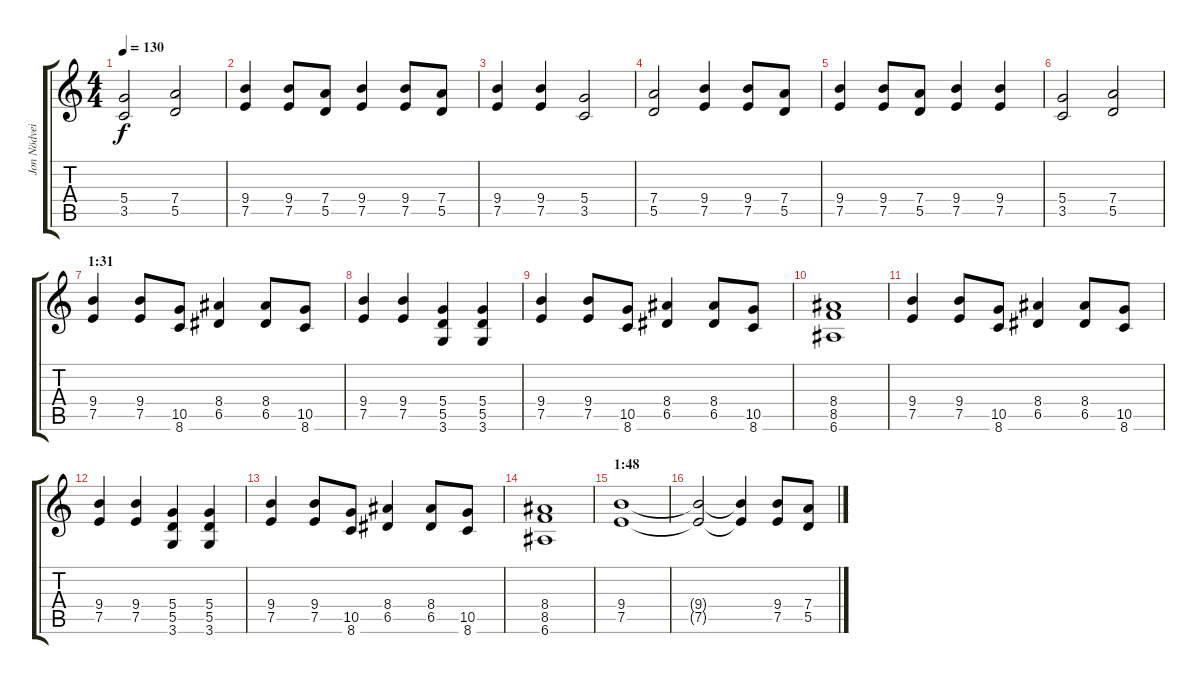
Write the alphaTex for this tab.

\track ("Jon Nödveidt" "Jon Nödvei") {instrument distortionguitar}
\staff {score tabs}
\tuning (E4 B3 G3 D3 A2 E2) {hide}
\ts (4 4)
\tempo 130
\clef g2
\ks c
(5.4 3.5).2{dy f} (7.4 5.5).2 |
(9.4 7.5).4 (9.4 7.5).8 (7.4 5.5).8 (9.4 7.5).4 (9.4 7.5).8 (7.4 5.5).8 |
(9.4 7.5).4 (9.4 7.5).4 (5.4 3.5).2 |
(7.4 5.5).2 (9.4 7.5).4 (9.4 7.5).8 (7.4 5.5).8 |
(9.4 7.5).4 (9.4 7.5).8 (7.4 5.5).8 (9.4 7.5).4 (9.4 7.5).4 |
(5.4 3.5).2 (7.4 5.5).2 |
\section ("" "1:31")
(9.4 7.5).4 (9.4 7.5).8 (10.5 8.6).8 (8.4 6.5).4 (8.4 6.5).8 (10.5 8.6).8 |
(9.4 7.5).4 (9.4 7.5).4 (5.4 5.5 3.6).4 (5.4 5.5 3.6).4 |
(9.4 7.5).4 (9.4 7.5).8 (10.5 8.6).8 (8.4 6.5).4 (8.4 6.5).8 (10.5 8.6).8 |
(8.4 8.5 6.6).1 |
(9.4 7.5).4 (9.4 7.5).8 (10.5 8.6).8 (8.4 6.5).4 (8.4 6.5).8 (10.5 8.6).8 |
(9.4 7.5).4 (9.4 7.5).4 (5.4 5.5 3.6).4 (5.4 5.5 3.6).4 |
(9.4 7.5).4 (9.4 7.5).8 (10.5 8.6).8 (8.4 6.5).4 (8.4 6.5).8 (10.5 8.6).8 |
(8.4 8.5 6.6).1 |
\section ("" "1:48")
(9.4 7.5).1 |
(9.4{t} 7.5{t}).2 (9.4{t} 7.5{t}).4 (9.4 7.5).8 (7.4 5.5).8
